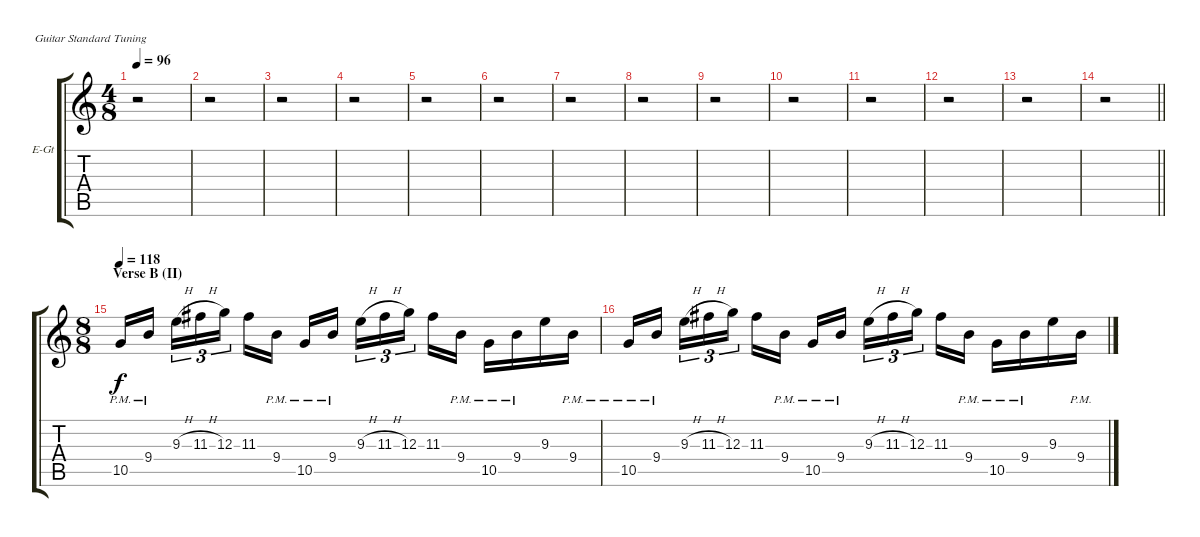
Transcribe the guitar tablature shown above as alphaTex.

\bracketExtendMode groupsimilarinstruments
\firstSystemTrackNameOrientation horizontal
\otherSystemsTrackNameOrientation horizontal
\track ("Paul Masvidal (Distortion)" "E-Gt") {instrument distortionguitar}
\staff {score tabs}
\tuning (E4 B3 G3 D3 A2 E2)
\ts (4 8)
\tempo 96
\clef g2
\ks c
r.2{dy f} |
r.2 |
r.2 |
r.2 |
r.2 |
r.2 |
r.2 |
r.2 |
r.2 |
r.2 |
r.2 |
r.2 |
r.2 |
\barLineRight lightlight
r.2 |
\ts (8 8)
\section ("" "Verse B (II)")
\tempo 118
10.5{pm}.16 9.4{pm}.16 9.3{h}.16{tu (3 2)} 11.3{h}.16{tu (3 2)} 12.3.16{tu (3 2)} 11.3.16 9.4{pm}.16 10.5{pm}.16 9.4{pm}.16 9.3{h}.16{tu (3 2)} 11.3{h}.16{tu (3 2)} 12.3.16{tu (3 2)} 11.3.16 9.4{pm}.16 10.5{pm}.16 9.4{pm}.16 9.3.16 9.4{pm}.16 |
10.5{pm}.16 9.4{pm}.16 9.3{h}.16{tu (3 2)} 11.3{h}.16{tu (3 2)} 12.3.16{tu (3 2)} 11.3.16 9.4{pm}.16 10.5{pm}.16 9.4{pm}.16 9.3{h}.16{tu (3 2)} 11.3{h}.16{tu (3 2)} 12.3.16{tu (3 2)} 11.3.16 9.4{pm}.16 10.5{pm}.16 9.4{pm}.16 9.3.16 9.4{pm}.16
